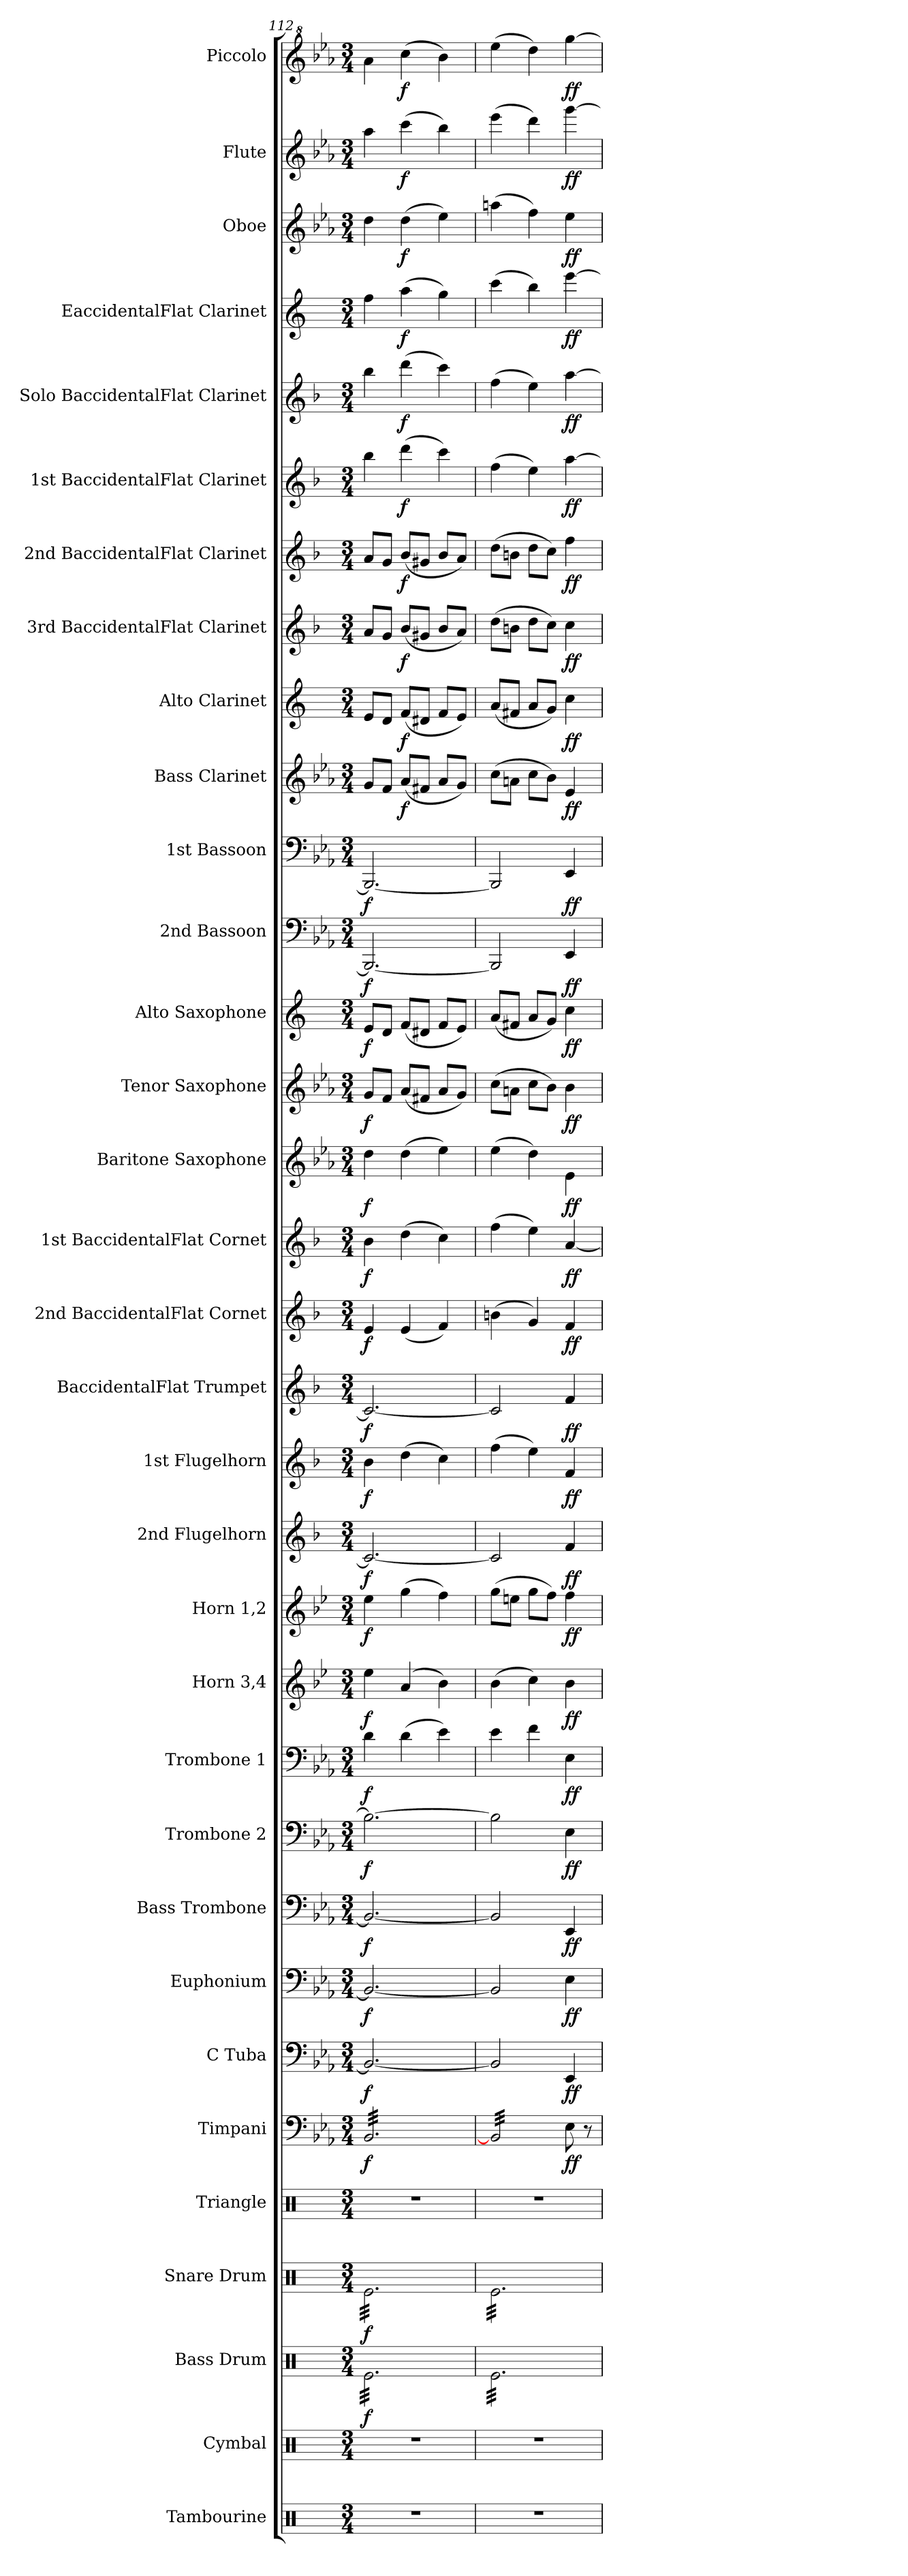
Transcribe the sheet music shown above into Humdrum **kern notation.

**kern	**kern	**kern	**dynam	**kern	**dynam	**kern	**kern	**dynam	**kern	**dynam	**kern	**dynam	**kern	**dynam	**kern	**dynam	**kern	**dynam	**kern	**dynam	**kern	**dynam	**kern	**dynam	**kern	**dynam	**kern	**dynam	**kern	**dynam	**kern	**dynam	**kern	**dynam	**kern	**dynam	**kern	**dynam	**kern	**dynam	**kern	**dynam	**kern	**dynam	**kern	**dynam	**kern	**dynam	**kern	**dynam	**kern	**dynam	**kern	**dynam	**kern	**dynam	**kern	**dynam	**kern	**dynam	**kern	**dynam
*part33	*part32	*part31	*part31	*part30	*part30	*part29	*part28	*part28	*part27	*part27	*part26	*part26	*part25	*part25	*part24	*part24	*part23	*part23	*part22	*part22	*part21	*part21	*part20	*part20	*part19	*part19	*part18	*part18	*part17	*part17	*part16	*part16	*part15	*part15	*part14	*part14	*part13	*part13	*part12	*part12	*part11	*part11	*part10	*part10	*part9	*part9	*part8	*part8	*part7	*part7	*part6	*part6	*part5	*part5	*part4	*part4	*part3	*part3	*part2	*part2	*part1	*part1
*staff33	*staff32	*staff31	*staff31	*staff30	*staff30	*staff29	*staff28	*staff28	*staff27	*staff27	*staff26	*staff26	*staff25	*staff25	*staff24	*staff24	*staff23	*staff23	*staff22	*staff22	*staff21	*staff21	*staff20	*staff20	*staff19	*staff19	*staff18	*staff18	*staff17	*staff17	*staff16	*staff16	*staff15	*staff15	*staff14	*staff14	*staff13	*staff13	*staff12	*staff12	*staff11	*staff11	*staff10	*staff10	*staff9	*staff9	*staff8	*staff8	*staff7	*staff7	*staff6	*staff6	*staff5	*staff5	*staff4	*staff4	*staff3	*staff3	*staff2	*staff2	*staff1	*staff1
*I"Tambourine	*I"Cymbal	*I"Bass Drum	*	*I"Snare Drum	*	*I"Triangle	*I"Timpani	*	*I"C Tuba	*	*I"Euphonium	*	*I"Bass Trombone	*	*I"Trombone 2	*	*I"Trombone 1	*	*I"Horn 3,4	*	*I"Horn 1,2	*	*I"2nd Flugelhorn	*	*I"1st Flugelhorn	*	*I"BaccidentalFlat Trumpet	*	*I"2nd BaccidentalFlat Cornet	*	*I"1st BaccidentalFlat Cornet	*	*I"Baritone Saxophone	*	*I"Tenor Saxophone	*	*I"Alto Saxophone	*	*I"2nd Bassoon	*	*I"1st Bassoon	*	*I"Bass Clarinet	*	*I"Alto Clarinet	*	*I"3rd BaccidentalFlat Clarinet	*	*I"2nd BaccidentalFlat Clarinet	*	*I"1st BaccidentalFlat Clarinet	*	*I"Solo BaccidentalFlat Clarinet	*	*I"EaccidentalFlat Clarinet	*	*I"Oboe	*	*I"Flute	*	*I"Piccolo	*
*I'Tamb.	*I'Cym.	*I'B. Dr.	*	*I'Sn. Dr.	*	*I'Trgl.	*I'Timp.	*	*I'C Tu.	*	*I'Eu.	*	*I'B. Trb.	*	*I'Trb. 2	*	*I'Trb. 1	*	*I'Hn. 3,4	*	*I'Hn. 1,2	*	*I'2nd Flghn.	*	*I'1st Flghn.	*	*I'BaccidentalFlat Tpt.	*	*I'2nd BaccidentalFlat Cnt.	*	*I'1st BaccidentalFlat Cnt.	*	*I'Bar. Sax.	*	*I'T. Sax.	*	*I'A. Sax.	*	*I'2nd Bsn.	*	*I'1st Bsn.	*	*I'B. Cl.	*	*I'A. Cl.	*	*I'3rd BaccidentalFlat Cl.	*	*I'2nd BaccidentalFlat Cl.	*	*I'1st BaccidentalFlat Cl.	*	*I'Solo BaccidentalFlat Cl.	*	*I'EaccidentalFlat Cl.	*	*I'Ob.	*	*I'Fl.	*	*I'Picc.	*
*clefX	*clefX	*clefX	*	*clefX	*	*clefX	*clefF4	*	*clefF4	*	*clefF4	*	*clefF4	*	*clefF4	*	*clefF4	*	*clefG2	*	*clefG2	*	*clefG2	*	*clefG2	*	*clefG2	*	*clefG2	*	*clefG2	*	*clefG2	*	*clefG2	*	*clefG2	*	*clefF4	*	*clefF4	*	*clefG2	*	*clefG2	*	*clefG2	*	*clefG2	*	*clefG2	*	*clefG2	*	*clefG2	*	*clefG2	*	*clefG2	*	*clefG^2	*
*	*	*	*	*	*	*	*	*	*	*	*	*	*	*	*	*	*	*	*ITrd4c7	*	*ITrd4c7	*	*ITrd1c2	*	*ITrd1c2	*	*ITrd1c2	*	*ITrd1c2	*	*ITrd1c2	*	*ITrd12c21	*	*ITrd8c14	*	*ITrd5c9	*	*	*	*	*	*ITrd8c14	*	*ITrd5c9	*	*ITrd1c2	*	*ITrd1c2	*	*ITrd1c2	*	*ITrd1c2	*	*ITrd-2c-3	*	*	*	*	*	*ITrd-7c-12	*
*k[]	*k[]	*k[]	*	*k[]	*	*k[]	*k[b-e-a-]	*	*k[b-e-a-]	*	*k[b-e-a-]	*	*k[b-e-a-]	*	*k[b-e-a-]	*	*k[b-e-a-]	*	*k[b-e-a-]	*	*k[b-e-a-]	*	*k[b-e-a-]	*	*k[b-e-a-]	*	*k[b-e-a-]	*	*k[b-e-a-]	*	*k[b-e-a-]	*	*k[b-e-a-]	*	*k[b-e-a-]	*	*k[b-e-a-]	*	*k[b-e-a-]	*	*k[b-e-a-]	*	*k[b-e-a-]	*	*k[b-e-a-]	*	*k[b-e-a-]	*	*k[b-e-a-]	*	*k[b-e-a-]	*	*k[b-e-a-]	*	*k[b-e-a-]	*	*k[b-e-a-]	*	*k[b-e-a-]	*	*k[b-e-a-]	*
*M3/4	*M3/4	*M3/4	*	*M3/4	*	*M3/4	*M3/4	*	*M3/4	*	*M3/4	*	*M3/4	*	*M3/4	*	*M3/4	*	*M3/4	*	*M3/4	*	*M3/4	*	*M3/4	*	*M3/4	*	*M3/4	*	*M3/4	*	*M3/4	*	*M3/4	*	*M3/4	*	*M3/4	*	*M3/4	*	*M3/4	*	*M3/4	*	*M3/4	*	*M3/4	*	*M3/4	*	*M3/4	*	*M3/4	*	*M3/4	*	*M3/4	*	*M3/4	*
=112	=112	=112	=112	=112	=112	=112	=112	=112	=112	=112	=112	=112	=112	=112	=112	=112	=112	=112	=112	=112	=112	=112	=112	=112	=112	=112	=112	=112	=112	=112	=112	=112	=112	=112	=112	=112	=112	=112	=112	=112	=112	=112	=112	=112	=112	=112	=112	=112	=112	=112	=112	=112	=112	=112	=112	=112	=112	=112	=112	=112	=112	=112
!	!	!	!LO:DY:b	!	!LO:DY:b	!	!	!LO:DY:b	!	!LO:DY:b	!	!LO:DY:b	!	!LO:DY:b	!	!LO:DY:b	!	!LO:DY:b	!	!LO:DY:b	!	!LO:DY:b	!	!LO:DY:b	!	!LO:DY:b	!	!LO:DY:b	!	!LO:DY:b	!	!LO:DY:b	!	!LO:DY:b	!	!LO:DY:b	!	!LO:DY:b	!	!LO:DY:b	!	!LO:DY:b	!	!	!	!	!	!	!	!	!	!	!	!	!	!	!	!	!	!	!	!
*	*	*tremolo	*	*	*	*	*	*	*	*	*	*	*	*	*	*	*	*	*	*	*	*	*	*	*	*	*	*	*	*	*	*	*	*	*	*	*	*	*	*	*	*	*	*	*	*	*	*	*	*	*	*	*	*	*	*	*	*	*	*	*	*
*	*	*	*	*tremolo	*	*	*	*	*	*	*	*	*	*	*	*	*	*	*	*	*	*	*	*	*	*	*	*	*	*	*	*	*	*	*	*	*	*	*	*	*	*	*	*	*	*	*	*	*	*	*	*	*	*	*	*	*	*	*	*	*	*
*	*	*	*	*	*	*	*tremolo	*	*	*	*	*	*	*	*	*	*	*	*	*	*	*	*	*	*	*	*	*	*	*	*	*	*	*	*	*	*	*	*	*	*	*	*	*	*	*	*	*	*	*	*	*	*	*	*	*	*	*	*	*	*	*
2.r	2.r	32Re\LLL	f	32Re\LLL	f	2.r	32BB-/LLL	f	2.BB-/_	f	2.BB-/_	f	2.BB-/_	f	2.B-\_	f	4d\	f	4a-\	f	4a-\	f	2.B-/_	f	4a-\	f	2.B-/_	f	4d/	f	4a-\	f	4d\	f	8G/L	f	8G/L	f	2.BBB-/_	f	2.BBB-/_	f	8G/L	.	8G/L	.	8g/L	.	8g/L	.	4aa-\	.	4aa-\	.	4aa-\	.	4dd\	.	4aa-\	.	4aaa-\	.
.	.	32Re\	.	32Re\	.	.	32BB-/	.	.	.	.	.	.	.	.	.	.	.	.	.	.	.	.	.	.	.	.	.	.	.	.	.	.	.	.	.	.	.	.	.	.	.	.	.	.	.	.	.	.	.	.	.	.	.	.	.	.	.	.	.	.	.
.	.	32Re\	.	32Re\	.	.	32BB-/	.	.	.	.	.	.	.	.	.	.	.	.	.	.	.	.	.	.	.	.	.	.	.	.	.	.	.	.	.	.	.	.	.	.	.	.	.	.	.	.	.	.	.	.	.	.	.	.	.	.	.	.	.	.	.
.	.	32Re\	.	32Re\	.	.	32BB-/	.	.	.	.	.	.	.	.	.	.	.	.	.	.	.	.	.	.	.	.	.	.	.	.	.	.	.	.	.	.	.	.	.	.	.	.	.	.	.	.	.	.	.	.	.	.	.	.	.	.	.	.	.	.	.
.	.	32Re\	.	32Re\	.	.	32BB-/	.	.	.	.	.	.	.	.	.	.	.	.	.	.	.	.	.	.	.	.	.	.	.	.	.	.	.	8F/J	.	8F/J	.	.	.	.	.	8F/J	.	8F/J	.	8f/J	.	8f/J	.	.	.	.	.	.	.	.	.	.	.	.	.
.	.	32Re\	.	32Re\	.	.	32BB-/	.	.	.	.	.	.	.	.	.	.	.	.	.	.	.	.	.	.	.	.	.	.	.	.	.	.	.	.	.	.	.	.	.	.	.	.	.	.	.	.	.	.	.	.	.	.	.	.	.	.	.	.	.	.	.
.	.	32Re\	.	32Re\	.	.	32BB-/	.	.	.	.	.	.	.	.	.	.	.	.	.	.	.	.	.	.	.	.	.	.	.	.	.	.	.	.	.	.	.	.	.	.	.	.	.	.	.	.	.	.	.	.	.	.	.	.	.	.	.	.	.	.	.
.	.	32Re\	.	32Re\	.	.	32BB-/	.	.	.	.	.	.	.	.	.	.	.	.	.	.	.	.	.	.	.	.	.	.	.	.	.	.	.	.	.	.	.	.	.	.	.	.	.	.	.	.	.	.	.	.	.	.	.	.	.	.	.	.	.	.	.
*	*	*	*	*	*	*	*	*	*	*	*	*	*	*	*	*	*	*	*	*	*	*	*	*	*	*	*	*	*	*	*	*	*	*	*	*	*	*	*	*	*	*	*	*	*	*	*	*	*	*	*	*	*	*	*	*	*	*	*	*	*MM86	*
!	!	!	!	!	!	!	!	!	!	!	!	!	!	!	!	!	!	!	!	!	!	!	!	!	!	!	!	!	!	!	!	!	!	!	!	!	!	!	!	!	!	!	!	!LO:DY:b	!	!LO:DY:b	!	!LO:DY:b	!	!LO:DY:b	!	!LO:DY:b	!	!LO:DY:b	!	!LO:DY:b	!	!LO:DY:b	!	!LO:DY:b	!	!LO:DY:b
.	.	32Re\	.	32Re\	.	.	32BB-/	.	.	.	.	.	.	.	.	.	(4d\	.	(4d/	.	(4cc\	.	.	.	(4cc\	.	.	.	(4d/	.	(4cc\	.	(4d\	.	(8A-/L	.	(8A-/L	.	.	.	.	.	(8A-/L	f	(8A-/L	f	(8a-/L	f	(8a-/L	f	(4ccc\	f	(4ccc\	f	(4ccc\	f	(4dd\	f	(4ccc\	f	(4cccc\	f
.	.	32Re\	.	32Re\	.	.	32BB-/	.	.	.	.	.	.	.	.	.	.	.	.	.	.	.	.	.	.	.	.	.	.	.	.	.	.	.	.	.	.	.	.	.	.	.	.	.	.	.	.	.	.	.	.	.	.	.	.	.	.	.	.	.	.	.
.	.	32Re\	.	32Re\	.	.	32BB-/	.	.	.	.	.	.	.	.	.	.	.	.	.	.	.	.	.	.	.	.	.	.	.	.	.	.	.	.	.	.	.	.	.	.	.	.	.	.	.	.	.	.	.	.	.	.	.	.	.	.	.	.	.	.	.
.	.	32Re\	.	32Re\	.	.	32BB-/	.	.	.	.	.	.	.	.	.	.	.	.	.	.	.	.	.	.	.	.	.	.	.	.	.	.	.	.	.	.	.	.	.	.	.	.	.	.	.	.	.	.	.	.	.	.	.	.	.	.	.	.	.	.	.
.	.	32Re\	.	32Re\	.	.	32BB-/	.	.	.	.	.	.	.	.	.	.	.	.	.	.	.	.	.	.	.	.	.	.	.	.	.	.	.	8F#X/J	.	8F#X/J	.	.	.	.	.	8F#X/J	.	8F#X/J	.	8f#X/J	.	8f#X/J	.	.	.	.	.	.	.	.	.	.	.	.	.
.	.	32Re\	.	32Re\	.	.	32BB-/	.	.	.	.	.	.	.	.	.	.	.	.	.	.	.	.	.	.	.	.	.	.	.	.	.	.	.	.	.	.	.	.	.	.	.	.	.	.	.	.	.	.	.	.	.	.	.	.	.	.	.	.	.	.	.
.	.	32Re\	.	32Re\	.	.	32BB-/	.	.	.	.	.	.	.	.	.	.	.	.	.	.	.	.	.	.	.	.	.	.	.	.	.	.	.	.	.	.	.	.	.	.	.	.	.	.	.	.	.	.	.	.	.	.	.	.	.	.	.	.	.	.	.
.	.	32Re\	.	32Re\	.	.	32BB-/	.	.	.	.	.	.	.	.	.	.	.	.	.	.	.	.	.	.	.	.	.	.	.	.	.	.	.	.	.	.	.	.	.	.	.	.	.	.	.	.	.	.	.	.	.	.	.	.	.	.	.	.	.	.	.
.	.	32Re\	.	32Re\	.	.	32BB-/	.	.	.	.	.	.	.	.	.	4e-\)	.	4e-\)	.	4b-\)	.	.	.	4b-\)	.	.	.	4e-/)	.	4b-\)	.	4e-\)	.	8A-/L	.	8A-/L	.	.	.	.	.	8A-/L	.	8A-/L	.	8a-/L	.	8a-/L	.	4bb-\)	.	4bb-\)	.	4bb-\)	.	4ee-\)	.	4bb-\)	.	4bbb-\)	.
.	.	32Re\	.	32Re\	.	.	32BB-/	.	.	.	.	.	.	.	.	.	.	.	.	.	.	.	.	.	.	.	.	.	.	.	.	.	.	.	.	.	.	.	.	.	.	.	.	.	.	.	.	.	.	.	.	.	.	.	.	.	.	.	.	.	.	.
.	.	32Re\	.	32Re\	.	.	32BB-/	.	.	.	.	.	.	.	.	.	.	.	.	.	.	.	.	.	.	.	.	.	.	.	.	.	.	.	.	.	.	.	.	.	.	.	.	.	.	.	.	.	.	.	.	.	.	.	.	.	.	.	.	.	.	.
.	.	32Re\	.	32Re\	.	.	32BB-/	.	.	.	.	.	.	.	.	.	.	.	.	.	.	.	.	.	.	.	.	.	.	.	.	.	.	.	.	.	.	.	.	.	.	.	.	.	.	.	.	.	.	.	.	.	.	.	.	.	.	.	.	.	.	.
.	.	32Re\	.	32Re\	.	.	32BB-/	.	.	.	.	.	.	.	.	.	.	.	.	.	.	.	.	.	.	.	.	.	.	.	.	.	.	.	8G/J)	.	8G/J)	.	.	.	.	.	8G/J)	.	8G/J)	.	8g/J)	.	8g/J)	.	.	.	.	.	.	.	.	.	.	.	.	.
.	.	32Re\	.	32Re\	.	.	32BB-/	.	.	.	.	.	.	.	.	.	.	.	.	.	.	.	.	.	.	.	.	.	.	.	.	.	.	.	.	.	.	.	.	.	.	.	.	.	.	.	.	.	.	.	.	.	.	.	.	.	.	.	.	.	.	.
.	.	32Re\	.	32Re\	.	.	32BB-/	.	.	.	.	.	.	.	.	.	.	.	.	.	.	.	.	.	.	.	.	.	.	.	.	.	.	.	.	.	.	.	.	.	.	.	.	.	.	.	.	.	.	.	.	.	.	.	.	.	.	.	.	.	.	.
.	.	32Re\JJJ	.	32Re\JJJ	.	.	32BB-/JJJ	.	.	.	.	.	.	.	.	.	.	.	.	.	.	.	.	.	.	.	.	.	.	.	.	.	.	.	.	.	.	.	.	.	.	.	.	.	.	.	.	.	.	.	.	.	.	.	.	.	.	.	.	.	.	.
=113	=113	=113	=113	=113	=113	=113	=113	=113	=113	=113	=113	=113	=113	=113	=113	=113	=113	=113	=113	=113	=113	=113	=113	=113	=113	=113	=113	=113	=113	=113	=113	=113	=113	=113	=113	=113	=113	=113	=113	=113	=113	=113	=113	=113	=113	=113	=113	=113	=113	=113	=113	=113	=113	=113	=113	=113	=113	=113	=113	=113	=113	=113
*	*	*	*	*	*	*	*	*	*	*	*	*	*	*	*	*	*	*	*	*	*	*	*	*	*	*	*	*	*	*	*	*	*	*	*	*	*	*	*	*	*	*	*	*	*	*	*	*	*	*	*	*	*	*	*	*	*	*	*	*	*MM84	*
2.r	2.r	32Re\LLL	.	32Re\LLL	.	2.r	32BB-/]LLL	.	2BB-/]	.	2BB-/]	.	2BB-/]	.	2B-\]	.	4e-\	.	(4e-\	.	(8cc\L	.	2B-/]	.	(4ee-\	.	2B-/]	.	(4an\	.	(4ee-\	.	(4e-\	.	(8c\L	.	(8c/L	.	2BBB-/]	.	2BBB-/]	.	(8c\L	.	(8c/L	.	(8cc\L	.	(8cc\L	.	(4ee-\	.	(4ee-\	.	(4eee-\	.	(4aan\	.	(4eee-\	.	(4eeee-\	.
.	.	32Re\	.	32Re\	.	.	32BB-/	.	.	.	.	.	.	.	.	.	.	.	.	.	.	.	.	.	.	.	.	.	.	.	.	.	.	.	.	.	.	.	.	.	.	.	.	.	.	.	.	.	.	.	.	.	.	.	.	.	.	.	.	.	.	.
.	.	32Re\	.	32Re\	.	.	32BB-/	.	.	.	.	.	.	.	.	.	.	.	.	.	.	.	.	.	.	.	.	.	.	.	.	.	.	.	.	.	.	.	.	.	.	.	.	.	.	.	.	.	.	.	.	.	.	.	.	.	.	.	.	.	.	.
.	.	32Re\	.	32Re\	.	.	32BB-/	.	.	.	.	.	.	.	.	.	.	.	.	.	.	.	.	.	.	.	.	.	.	.	.	.	.	.	.	.	.	.	.	.	.	.	.	.	.	.	.	.	.	.	.	.	.	.	.	.	.	.	.	.	.	.
.	.	32Re\	.	32Re\	.	.	32BB-/	.	.	.	.	.	.	.	.	.	.	.	.	.	8an\J	.	.	.	.	.	.	.	.	.	.	.	.	.	8An\J	.	8An/J	.	.	.	.	.	8An\J	.	8An/J	.	8an\J	.	8an\J	.	.	.	.	.	.	.	.	.	.	.	.	.
.	.	32Re\	.	32Re\	.	.	32BB-/	.	.	.	.	.	.	.	.	.	.	.	.	.	.	.	.	.	.	.	.	.	.	.	.	.	.	.	.	.	.	.	.	.	.	.	.	.	.	.	.	.	.	.	.	.	.	.	.	.	.	.	.	.	.	.
.	.	32Re\	.	32Re\	.	.	32BB-/	.	.	.	.	.	.	.	.	.	.	.	.	.	.	.	.	.	.	.	.	.	.	.	.	.	.	.	.	.	.	.	.	.	.	.	.	.	.	.	.	.	.	.	.	.	.	.	.	.	.	.	.	.	.	.
.	.	32Re\	.	32Re\	.	.	32BB-/	.	.	.	.	.	.	.	.	.	.	.	.	.	.	.	.	.	.	.	.	.	.	.	.	.	.	.	.	.	.	.	.	.	.	.	.	.	.	.	.	.	.	.	.	.	.	.	.	.	.	.	.	.	.	.
*	*	*	*	*	*	*	*	*	*	*	*	*	*	*	*	*	*	*	*	*	*	*	*	*	*	*	*	*	*	*	*	*	*	*	*	*	*	*	*	*	*	*	*	*	*	*	*	*	*	*	*	*	*	*	*	*	*	*	*	*	*MM76	*
.	.	32Re\	.	32Re\	.	.	32BB-/	.	.	.	.	.	.	.	.	.	4f\	.	4f\)	.	8cc\L	.	.	.	4dd\)	.	.	.	4f/)	.	4dd\)	.	4d\)	.	8c\L	.	8c/L	.	.	.	.	.	8c\L	.	8c/L	.	8cc\L	.	8cc\L	.	4dd\)	.	4dd\)	.	4ddd\)	.	4ff\)	.	4ddd\)	.	4dddd\)	.
.	.	32Re\	.	32Re\	.	.	32BB-/	.	.	.	.	.	.	.	.	.	.	.	.	.	.	.	.	.	.	.	.	.	.	.	.	.	.	.	.	.	.	.	.	.	.	.	.	.	.	.	.	.	.	.	.	.	.	.	.	.	.	.	.	.	.	.
.	.	32Re\	.	32Re\	.	.	32BB-/	.	.	.	.	.	.	.	.	.	.	.	.	.	.	.	.	.	.	.	.	.	.	.	.	.	.	.	.	.	.	.	.	.	.	.	.	.	.	.	.	.	.	.	.	.	.	.	.	.	.	.	.	.	.	.
.	.	32Re\	.	32Re\	.	.	32BB-/	.	.	.	.	.	.	.	.	.	.	.	.	.	.	.	.	.	.	.	.	.	.	.	.	.	.	.	.	.	.	.	.	.	.	.	.	.	.	.	.	.	.	.	.	.	.	.	.	.	.	.	.	.	.	.
.	.	32Re\	.	32Re\	.	.	32BB-/	.	.	.	.	.	.	.	.	.	.	.	.	.	8b-\J)	.	.	.	.	.	.	.	.	.	.	.	.	.	8B-\J)	.	8B-/J)	.	.	.	.	.	8B-\J)	.	8B-/J)	.	8b-\J)	.	8b-\J)	.	.	.	.	.	.	.	.	.	.	.	.	.
.	.	32Re\	.	32Re\	.	.	32BB-/	.	.	.	.	.	.	.	.	.	.	.	.	.	.	.	.	.	.	.	.	.	.	.	.	.	.	.	.	.	.	.	.	.	.	.	.	.	.	.	.	.	.	.	.	.	.	.	.	.	.	.	.	.	.	.
.	.	32Re\	.	32Re\	.	.	32BB-/	.	.	.	.	.	.	.	.	.	.	.	.	.	.	.	.	.	.	.	.	.	.	.	.	.	.	.	.	.	.	.	.	.	.	.	.	.	.	.	.	.	.	.	.	.	.	.	.	.	.	.	.	.	.	.
.	.	32Re\	.	32Re\	.	.	32BB-/JJJ	.	.	.	.	.	.	.	.	.	.	.	.	.	.	.	.	.	.	.	.	.	.	.	.	.	.	.	.	.	.	.	.	.	.	.	.	.	.	.	.	.	.	.	.	.	.	.	.	.	.	.	.	.	.	.
*	*	*	*	*	*	*	*Xtremolo	*	*	*	*	*	*	*	*	*	*	*	*	*	*	*	*	*	*	*	*	*	*	*	*	*	*	*	*	*	*	*	*	*	*	*	*	*	*	*	*	*	*	*	*	*	*	*	*	*	*	*	*	*	*	*
*	*	*	*	*	*	*	*	*	*	*	*	*	*	*	*	*	*	*	*	*	*	*	*	*	*	*	*	*	*	*	*	*	*	*	*	*	*	*	*	*	*	*	*	*	*	*	*	*	*	*	*	*	*	*	*	*	*	*	*	*	*MM68	*
!	!	!	!	!	!	!	!	!LO:DY:b	!	!LO:DY:b	!	!LO:DY:b	!	!LO:DY:b	!	!LO:DY:b	!	!LO:DY:b	!	!LO:DY:b	!	!LO:DY:b	!	!LO:DY:b	!	!LO:DY:b	!	!LO:DY:b	!	!LO:DY:b	!	!LO:DY:b	!	!LO:DY:b	!	!LO:DY:b	!	!LO:DY:b	!	!LO:DY:b	!	!LO:DY:b	!	!LO:DY:b	!	!LO:DY:b	!	!LO:DY:b	!	!LO:DY:b	!	!LO:DY:b	!	!LO:DY:b	!	!LO:DY:b	!	!LO:DY:b	!	!LO:DY:b	!	!LO:DY:b
.	.	32Re\	.	32Re\	.	.	8E-\	ff	4EE-/	ff	4E-\	ff	4EE-/	ff	4E-\	ff	4E-\	ff	4e-\	ff	4b-\	ff	4e-/	ff	4e-/	ff	4e-/	ff	4e-/	ff	[4g/	ff	4E-\	ff	4B-\	ff	4e-\	ff	4EE-/	ff	4EE-/	ff	4E-/	ff	4e-\	ff	4b-\	ff	4ee-\	ff	[4gg\	ff	[4gg\	ff	[4ggg\	ff	4ee-\	ff	[4ggg\	ff	[4gggg\	ff
.	.	32Re\	.	32Re\	.	.	.	.	.	.	.	.	.	.	.	.	.	.	.	.	.	.	.	.	.	.	.	.	.	.	.	.	.	.	.	.	.	.	.	.	.	.	.	.	.	.	.	.	.	.	.	.	.	.	.	.	.	.	.	.	.	.
.	.	32Re\	.	32Re\	.	.	.	.	.	.	.	.	.	.	.	.	.	.	.	.	.	.	.	.	.	.	.	.	.	.	.	.	.	.	.	.	.	.	.	.	.	.	.	.	.	.	.	.	.	.	.	.	.	.	.	.	.	.	.	.	.	.
.	.	32Re\	.	32Re\	.	.	.	.	.	.	.	.	.	.	.	.	.	.	.	.	.	.	.	.	.	.	.	.	.	.	.	.	.	.	.	.	.	.	.	.	.	.	.	.	.	.	.	.	.	.	.	.	.	.	.	.	.	.	.	.	.	.
.	.	32Re\	.	32Re\	.	.	8r	.	.	.	.	.	.	.	.	.	.	.	.	.	.	.	.	.	.	.	.	.	.	.	.	.	.	.	.	.	.	.	.	.	.	.	.	.	.	.	.	.	.	.	.	.	.	.	.	.	.	.	.	.	.	.
.	.	32Re\	.	32Re\	.	.	.	.	.	.	.	.	.	.	.	.	.	.	.	.	.	.	.	.	.	.	.	.	.	.	.	.	.	.	.	.	.	.	.	.	.	.	.	.	.	.	.	.	.	.	.	.	.	.	.	.	.	.	.	.	.	.
.	.	32Re\	.	32Re\	.	.	.	.	.	.	.	.	.	.	.	.	.	.	.	.	.	.	.	.	.	.	.	.	.	.	.	.	.	.	.	.	.	.	.	.	.	.	.	.	.	.	.	.	.	.	.	.	.	.	.	.	.	.	.	.	.	.
.	.	32Re\JJJ	.	32Re\JJJ	.	.	.	.	.	.	.	.	.	.	.	.	.	.	.	.	.	.	.	.	.	.	.	.	.	.	.	.	.	.	.	.	.	.	.	.	.	.	.	.	.	.	.	.	.	.	.	.	.	.	.	.	.	.	.	.	.	.
*	*	*	*	*Xtremolo	*	*	*	*	*	*	*	*	*	*	*	*	*	*	*	*	*	*	*	*	*	*	*	*	*	*	*	*	*	*	*	*	*	*	*	*	*	*	*	*	*	*	*	*	*	*	*	*	*	*	*	*	*	*	*	*	*	*
*	*	*Xtremolo	*	*	*	*	*	*	*	*	*	*	*	*	*	*	*	*	*	*	*	*	*	*	*	*	*	*	*	*	*	*	*	*	*	*	*	*	*	*	*	*	*	*	*	*	*	*	*	*	*	*	*	*	*	*	*	*	*	*	*	*
=	=	=	=	=	=	=	=	=	=	=	=	=	=	=	=	=	=	=	=	=	=	=	=	=	=	=	=	=	=	=	=	=	=	=	=	=	=	=	=	=	=	=	=	=	=	=	=	=	=	=	=	=	=	=	=	=	=	=	=	=	=	=
*-	*-	*-	*-	*-	*-	*-	*-	*-	*-	*-	*-	*-	*-	*-	*-	*-	*-	*-	*-	*-	*-	*-	*-	*-	*-	*-	*-	*-	*-	*-	*-	*-	*-	*-	*-	*-	*-	*-	*-	*-	*-	*-	*-	*-	*-	*-	*-	*-	*-	*-	*-	*-	*-	*-	*-	*-	*-	*-	*-	*-	*-	*-
